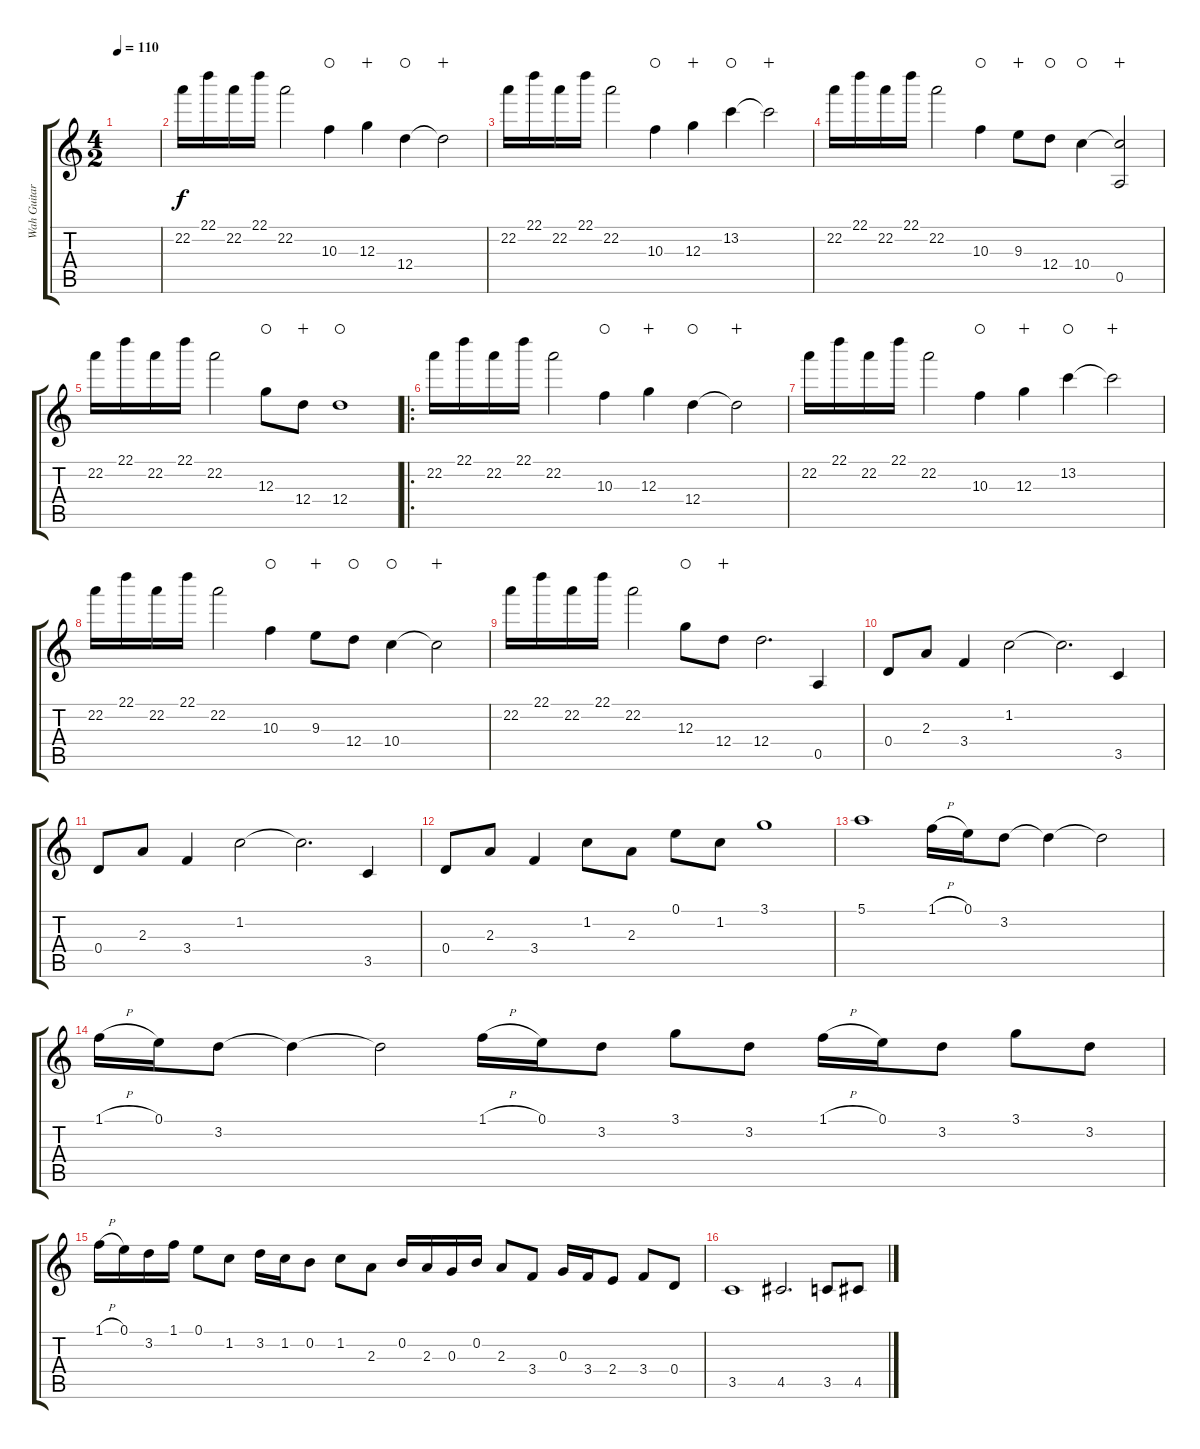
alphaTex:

\track ("Wah Guitar" "Wah Guitar") {instrument distortionguitar}
\staff {score tabs}
\tuning (E4 B3 G3 D3 A2 E2) {hide}
\ts (4 2)
\tempo 110
\clef g2
\ks c
|
22.2.16 22.1.16 22.2.16 22.1.16 22.2.2 10.3.4{waho} 12.3.4{wahc} 12.4.4{waho} 12.4{t}.2{wahc} |
22.2.16 22.1.16 22.2.16 22.1.16 22.2.2 10.3.4{waho} 12.3.4{wahc} 13.2.4{waho} 13.2{t}.2{wahc} |
22.2.16 22.1.16 22.2.16 22.1.16 22.2.2 10.3.4{waho} 9.3.8{wahc} 12.4.8{waho} 10.4.4{waho} (10.4{t} 0.5).2{wahc} |
22.2.16 22.1.16 22.2.16 22.1.16 22.2.2 12.3.8{waho} 12.4.8{wahc} 12.4.1{waho} |
\ro
22.2.16{volume 4} 22.1.16 22.2.16 22.1.16 22.2.2 10.3.4{waho} 12.3.4{wahc} 12.4.4{waho} 12.4{t}.2{wahc} |
22.2.16{volume 4} 22.1.16 22.2.16 22.1.16 22.2.2 10.3.4{waho} 12.3.4{wahc} 13.2.4{waho} 13.2{t}.2{wahc} |
22.2.16 22.1.16 22.2.16 22.1.16 22.2.2 10.3.4{waho} 9.3.8{wahc} 12.4.8{waho} 10.4.4{waho} 10.4{t}.2{wahc} |
22.2.16 22.1.16 22.2.16 22.1.16 22.2.2 12.3.8{waho} 12.4.8{wahc} 12.4.2{d} 0.5.4{volume 8} |
0.4.8 2.3.8 3.4.4 1.2.2 1.2{t}.2{d} 3.5.4 |
0.4.8 2.3.8 3.4.4 1.2.2 1.2{t}.2{d} 3.5.4 |
0.4.8 2.3.8 3.4.4 1.2.8 2.3.8 0.1.8 1.2.8 3.1.1 |
5.1.1 1.1{h}.16 0.1.16 3.2.8 3.2{t}.4 3.2{t}.2 |
1.1{h}.16 0.1.16 3.2.8 3.2{t}.4 3.2{t}.2 1.1{h}.16 0.1.16 3.2.8 3.1.8 3.2.8 1.1{h}.16 0.1.16 3.2.8 3.1.8 3.2.8 |
1.1{h}.16 0.1.16 3.2.16 1.1.16 0.1.8 1.2.8 3.2.16 1.2.16 0.2.8 1.2.8 2.3.8 0.2.16 2.3.16 0.3.16 0.2.16 2.3.8 3.4.8 0.3.16 3.4.16 2.4.8 3.4.8 0.4.8 |
3.5.1 4.5.2{d} 3.5.8 4.5.8
